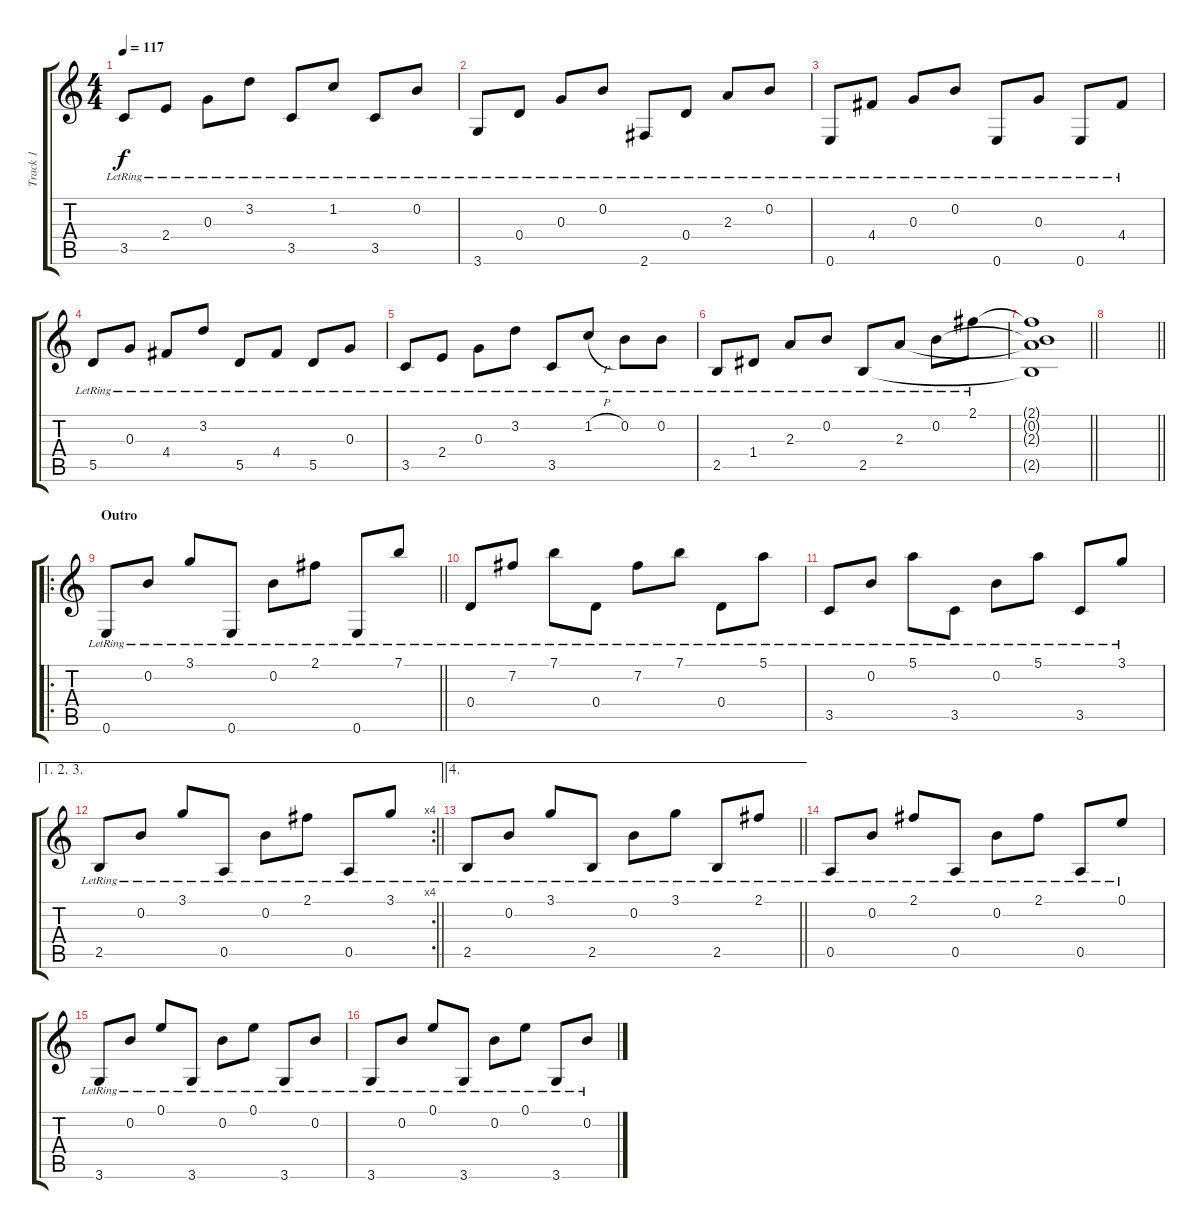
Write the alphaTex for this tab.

\track ("Track 1" "Track 1") {instrument acousticguitarsteel}
\staff {score tabs}
\tuning (E4 B3 G3 D3 A2 E2) {hide}
\ts (4 4)
\tempo 117
\clef g2
\ks c
3.5{lr}.8{dy f} 2.4{lr}.8 0.3{lr}.8 3.2{lr}.8 3.5{lr}.8 1.2{lr}.8 3.5{lr}.8 0.2{lr}.8 |
3.6{lr}.8 0.4{lr}.8 0.3{lr}.8 0.2{lr}.8 2.6{lr}.8 0.4{lr}.8 2.3{lr}.8 0.2{lr}.8 |
0.6{lr}.8 4.4{lr}.8 0.3{lr}.8 0.2{lr}.8 0.6{lr}.8 0.3{lr}.8 0.6{lr}.8 4.4{lr}.8 |
5.5{lr}.8 0.3{lr}.8 4.4{lr}.8 3.2{lr}.8 5.5{lr}.8 4.4{lr}.8 5.5{lr}.8 0.3{lr}.8 |
3.5{lr}.8 2.4{lr}.8 0.3{lr}.8 3.2{lr}.8 3.5{lr}.8 1.2{h lr}.8 0.2{lr}.8 0.2{lr}.8 |
2.5{lr}.8 1.4{lr}.8 2.3{lr}.8 0.2{lr}.8 2.5{lr}.8 2.3{lr}.8 0.2{lr}.8 2.1{lr}.8 |
\barLineRight lightlight
(2.1{t} 0.2{t} 2.3{t} 2.5{t}).1 |
\barLineRight lightlight
|
\ro
\section ("" "Outro")
\barLineRight lightlight
0.6{lr}.8 0.2{lr}.8 3.1{lr}.8 0.6{lr}.8 0.2{lr}.8 2.1{lr}.8 0.6{lr}.8 7.1{lr}.8 |
0.4{lr}.8 7.2{lr}.8 7.1{lr}.8 0.4{lr}.8 7.2{lr}.8 7.1{lr}.8 0.4{lr}.8 5.1{lr}.8 |
3.5{lr}.8 0.2{lr}.8 5.1{lr}.8 3.5{lr}.8 0.2{lr}.8 5.1{lr}.8 3.5{lr}.8 3.1{lr}.8 |
\ae (1 2 3)
\rc 4
\barLineRight lightlight
2.5{lr}.8 0.2{lr}.8 3.1{lr}.8 0.5{lr}.8 0.2{lr}.8 2.1{lr}.8 0.5{lr}.8 3.1{lr}.8 |
\ae 4
\barLineRight lightlight
2.5{lr}.8 0.2{lr}.8 3.1{lr}.8 2.5{lr}.8 0.2{lr}.8 3.1{lr}.8 2.5{lr}.8 2.1{lr}.8 |
0.5{lr}.8 0.2{lr}.8 2.1{lr}.8 0.5{lr}.8 0.2{lr}.8 2.1{lr}.8 0.5{lr}.8 0.1{lr}.8 |
3.6{lr}.8 0.2{lr}.8 0.1{lr}.8 3.6{lr}.8 0.2{lr}.8 0.1{lr}.8 3.6{lr}.8 0.2{lr}.8 |
3.6{lr}.8 0.2{lr}.8 0.1{lr}.8 3.6{lr}.8 0.2{lr}.8 0.1{lr}.8 3.6{lr}.8 0.2{lr}.8
